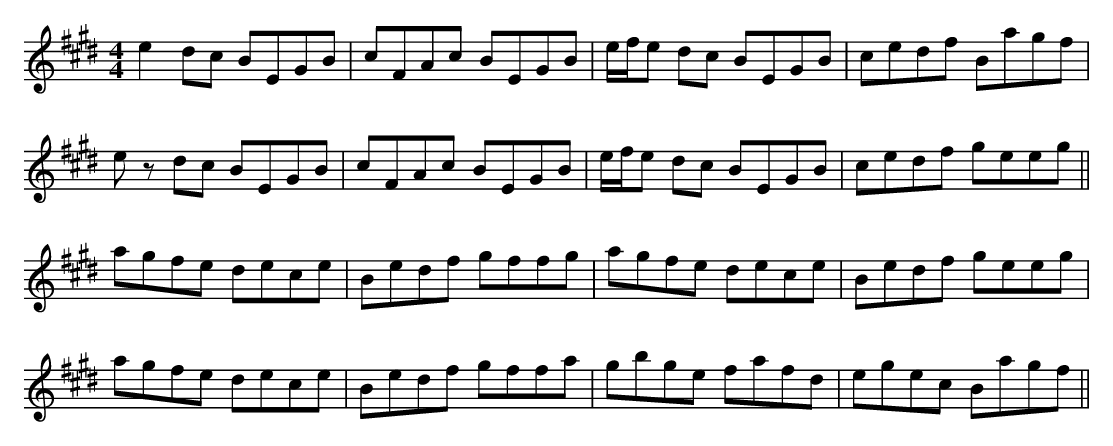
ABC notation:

X:1
M:4/4
K:E
e2 dc BEGB|cFAc BEGB|e/f/e dc BEGB|cedf Bagf|
e z dc BEGB|cFAc BEGB|e/f/e dc BEGB|cedf geeg||
agfe dece|Bedf gffg |agfe dece|Bedf geeg|
agfe dece|Bedf gffa|gbge fafd|egec Bagf||
